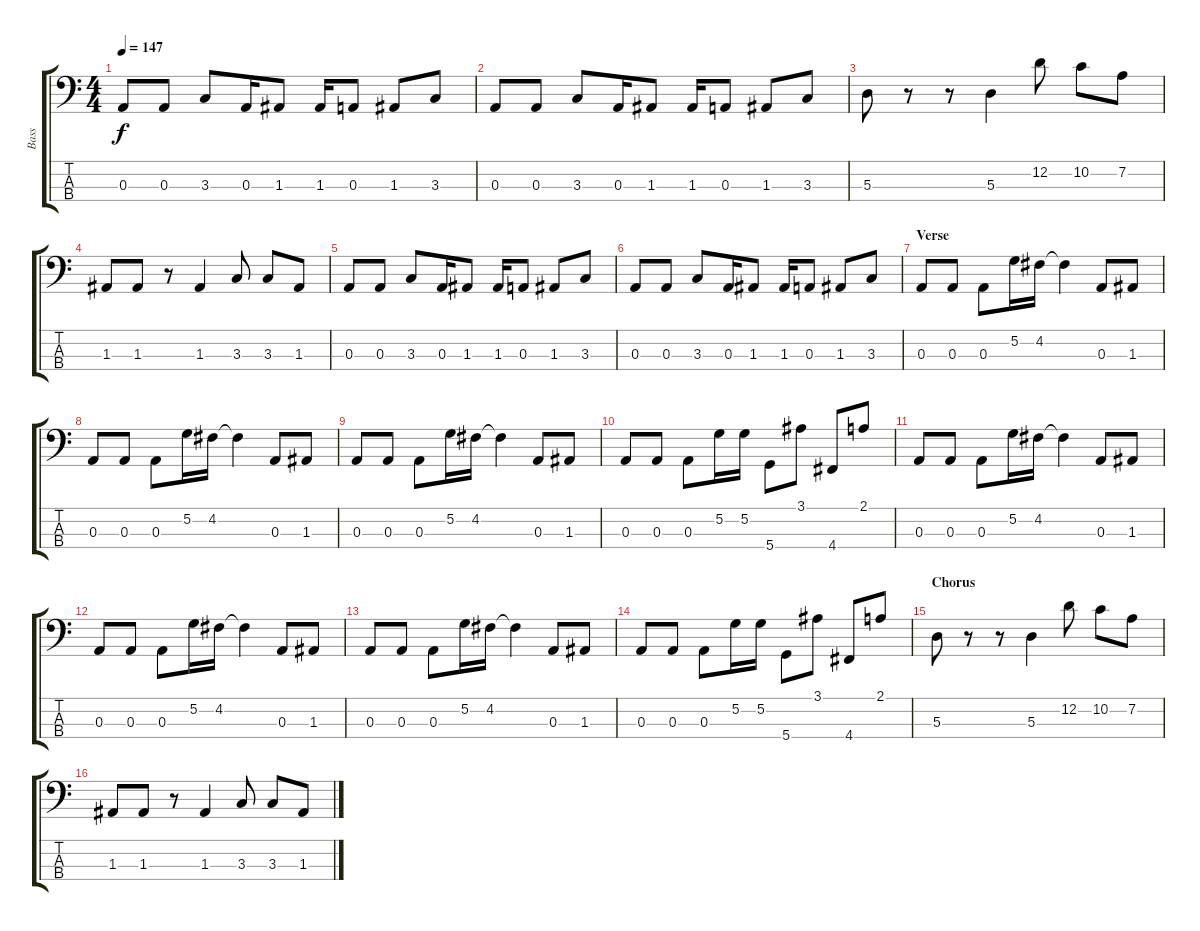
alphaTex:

\track ("Bass" "Bass") {instrument electricbasspick}
\staff {score tabs}
\tuning (G2 D2 A1 D1) {hide}
\ts (4 4)
\tempo 147
\clef f4
\ks c
0.3.8{dy f} 0.3.8 3.3.8 0.3.16 1.3.8 1.3.16 0.3.8 1.3.8 3.3.8 |
0.3.8 0.3.8 3.3.8 0.3.16 1.3.8 1.3.16 0.3.8 1.3.8 3.3.8 |
5.3.8 r.8 r.8 5.3.4 12.2.8 10.2.8 7.2.8 |
1.3.8 1.3.8 r.8 1.3.4 3.3.8 3.3.8 1.3.8 |
0.3.8 0.3.8 3.3.8 0.3.16 1.3.8 1.3.16 0.3.8 1.3.8 3.3.8 |
0.3.8 0.3.8 3.3.8 0.3.16 1.3.8 1.3.16 0.3.8 1.3.8 3.3.8 |
\section ("" "Verse")
0.3.8 0.3.8 0.3.8 5.2.16 4.2.16 4.2{t}.4 0.3.8 1.3.8 |
0.3.8 0.3.8 0.3.8 5.2.16 4.2.16 4.2{t}.4 0.3.8 1.3.8 |
0.3.8 0.3.8 0.3.8 5.2.16 4.2.16 4.2{t}.4 0.3.8 1.3.8 |
0.3.8 0.3.8 0.3.8 5.2.16 5.2.16 5.4.8 3.1.8 4.4.8 2.1.8 |
0.3.8 0.3.8 0.3.8 5.2.16 4.2.16 4.2{t}.4 0.3.8 1.3.8 |
0.3.8 0.3.8 0.3.8 5.2.16 4.2.16 4.2{t}.4 0.3.8 1.3.8 |
0.3.8 0.3.8 0.3.8 5.2.16 4.2.16 4.2{t}.4 0.3.8 1.3.8 |
0.3.8 0.3.8 0.3.8 5.2.16 5.2.16 5.4.8 3.1.8 4.4.8 2.1.8 |
\section ("" "Chorus")
5.3.8 r.8 r.8 5.3.4 12.2.8 10.2.8 7.2.8 |
1.3.8 1.3.8 r.8 1.3.4 3.3.8 3.3.8 1.3.8
